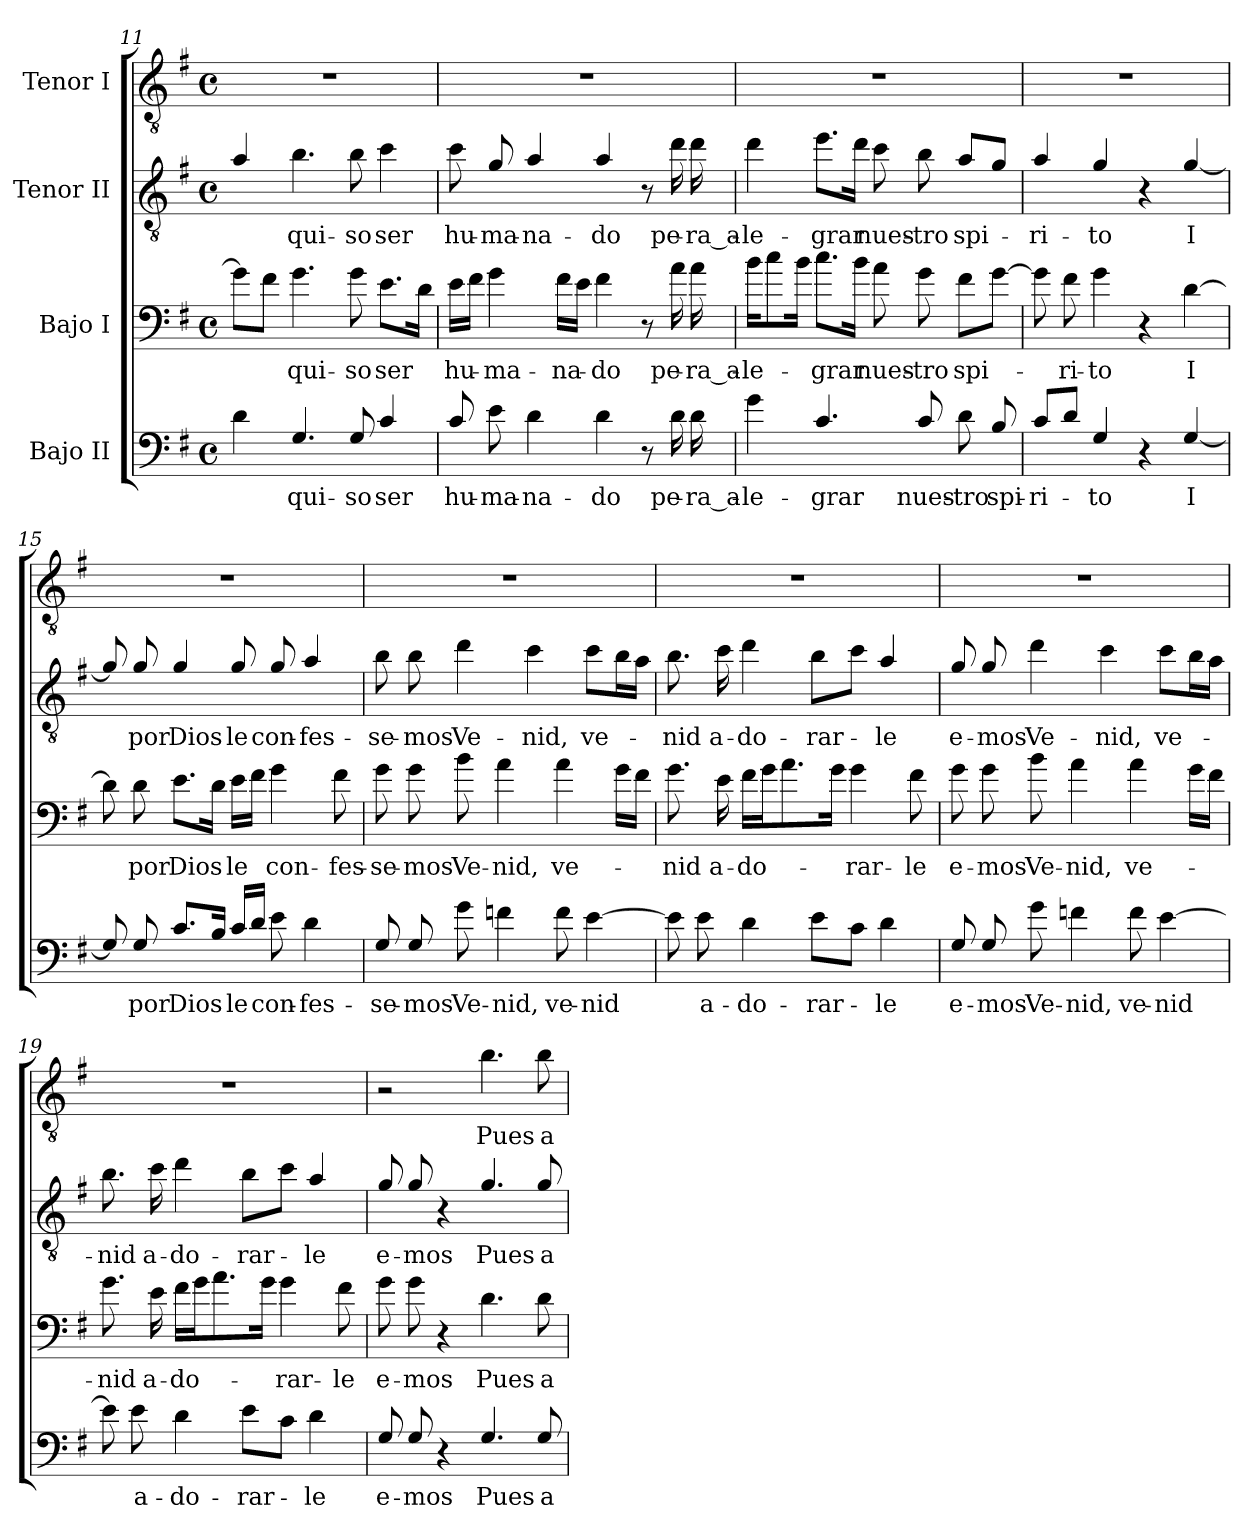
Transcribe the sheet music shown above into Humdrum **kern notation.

**kern	**text	**kern	**text	**kern	**text	**kern	**text
*part4	*part4	*part3	*part3	*part2	*part2	*part1	*part1
*staff4	*staff4	*staff3	*staff3	*staff2	*staff2	*staff1	*staff1
*I"Bajo II	*	*I"Bajo I	*	*I"Tenor II	*	*I"Tenor I	*
*clefF4	*	*clefF4	*	*clefGv2	*	*clefGv2	*
*ITrd8c14	*	*ITrd8c14	*	*ITrd8c14	*	*ITrd8c14	*
*k[f#]	*	*k[f#]	*	*k[f#]	*	*k[f#]	*
*G:	*	*G:	*	*G:	*	*G:	*
*M4/4	*	*M4/4	*	*M4/4	*	*M4/4	*
*met(c)	*	*met(c)	*	*met(c)	*	*met(c)	*
=11	=11	=11	=11	=11	=11	=11	=11
4D\	.	8G\L]	.	4A/	.	1r	.
.	.	8F#\J	.	.	.	.	.
!	!LO:LY:b	!	!LO:LY:b	!	!LO:LY:b	!	!
4.GG/	qui-	4.G\	qui-	4.B\	qui-	.	.
!	!LO:LY:b	!	!LO:LY:b	!	!LO:LY:b	!	!
8GG/	-so	8G\	-so	8B\	-so	.	.
!	!LO:LY:b	!	!LO:LY:b	!	!LO:LY:b	!	!
4C/	ser	8.E\L	ser	4c\	ser	.	.
.	.	16D\Jk	.	.	.	.	.
=12	=12	=12	=12	=12	=12	=12	=12
!	!LO:LY:b	!	!LO:LY:b	!	!LO:LY:b	!	!
8C/	hu-	16E\LL	hu-	8c\	hu-	1r	.
.	.	16F#\JJ	.	.	.	.	.
!	!LO:LY:b	!	!LO:LY:b	!	!LO:LY:b	!	!
8E\	-ma-	4G\	-ma-	8G/	-ma-	.	.
!	!LO:LY:b	!	!	!	!LO:LY:b	!	!
4D\	-na-	.	.	4A/	-na-	.	.
!	!	!	!LO:LY:b	!	!	!	!
.	.	16F#\LL	-na-	.	.	.	.
.	.	16E\JJ	.	.	.	.	.
!	!LO:LY:b	!	!LO:LY:b	!	!LO:LY:b	!	!
4D\	-do	4F#\	-do	4A/	-do	.	.
8r	.	8r	.	8r	.	.	.
!	!LO:LY:b	!	!LO:LY:b	!	!LO:LY:b	!	!
16D\	pe-	16A\	pe-	16d\	pe-	.	.
!	!LO:LY:b	!	!LO:LY:b	!	!LO:LY:b	!	!
16D\	-ra_a-	16A\	-ra_a-	16d\	-ra_a-	.	.
!!LO:LB:g=z
=13	=13	=13	=13	=13	=13	=13	=13
!	!LO:LY:b	!	!LO:LY:b	!	!LO:LY:b	!	!
4G\	-le-	16B\KL	-le-	4d\	-le-	1r	.
.	.	8c\	.	.	.	.	.
.	.	16B\Jk	.	.	.	.	.
!	!LO:LY:b	!	!LO:LY:b	!	!LO:LY:b	!	!
4.C/	-grar	8.c\L	-grar	8.e\L	-grar	.	.
.	.	16B\Jk	.	16d\Jk	.	.	.
!	!	!	!LO:LY:b	!	!LO:LY:b	!	!
.	.	8A\	nues-	8c\	nues-	.	.
!	!LO:LY:b	!	!LO:LY:b	!	!LO:LY:b	!	!
8C/	nues-	8G\	-tro	8B\	-tro	.	.
!	!LO:LY:b	!	!LO:LY:b	!	!LO:LY:b	!	!
8D\	-tro	8F#\L	spi-	8A/L	spi-	.	.
!	!LO:LY:b	!	!	!	!	!	!
8BB/	spi-	[8G\J	.	8G/J	.	.	.
=14	=14	=14	=14	=14	=14	=14	=14
!	!LO:LY:b	!	!	!	!LO:LY:b	!	!
8C/L	-ri-	8G\]	.	4A/	-ri-	1r	.
!	!	!	!LO:LY:b	!	!	!	!
8D/J	.	8F#\	-ri-	.	.	.	.
!	!LO:LY:b	!	!LO:LY:b	!	!LO:LY:b	!	!
4GG/	-to	4G\	-to	4G/	-to	.	.
4r	.	4r	.	4r	.	.	.
!	!LO:LY:b	!	!LO:LY:b	!	!LO:LY:b	!	!
[4GG/	I	[4D\	I	[4G/	I	.	.
=15	=15	=15	=15	=15	=15	=15	=15
8GG/]	.	8D\]	.	8G/]	.	1r	.
!	!LO:LY:b	!	!LO:LY:b	!	!LO:LY:b	!	!
8GG/	por	8D\	por	8G/	por	.	.
!	!LO:LY:b	!	!LO:LY:b	!	!LO:LY:b	!	!
8.C/L	Dios	8.E\L	Dios	4G/	Dios	.	.
16BB/Jk	.	16D\Jk	.	.	.	.	.
!	!LO:LY:b	!	!LO:LY:b	!	!LO:LY:b	!	!
16C/LL	le	16E\LL	le	8G/	le	.	.
16D/JJ	.	16F#\JJ	.	.	.	.	.
!	!LO:LY:b	!	!LO:LY:b	!	!LO:LY:b	!	!
8E\	con-	4G\	con-	8G/	con-	.	.
!	!LO:LY:b	!	!	!	!LO:LY:b	!	!
4D\	-fes-	.	.	4A/	-fes-	.	.
!	!	!	!LO:LY:b	!	!	!	!
.	.	8F#\	-fes-	.	.	.	.
=16	=16	=16	=16	=16	=16	=16	=16
!	!LO:LY:b	!	!LO:LY:b	!	!LO:LY:b	!	!
8GG/	-se-	8G\	-se-	8B\	-se-	1r	.
!	!LO:LY:b	!	!LO:LY:b	!	!LO:LY:b	!	!
8GG/	-mos	8G\	-mos	8B\	-mos	.	.
!	!LO:LY:b	!	!LO:LY:b	!	!LO:LY:b	!	!
8G\	Ve-	8B\	Ve-	4d\	Ve-	.	.
!	!LO:LY:b	!	!LO:LY:b	!	!	!	!
4Fn\	-nid,	4A\	-nid,	.	.	.	.
!	!	!	!	!	!LO:LY:b	!	!
.	.	.	.	4c\	-nid,	.	.
!	!LO:LY:b	!	!LO:LY:b	!	!	!	!
8F\	ve-	4A\	ve-	.	.	.	.
!	!LO:LY:b	!	!	!	!LO:LY:b	!	!
[4E\	-nid	.	.	8c\L	ve-	.	.
.	.	16G\LL	.	16B\L	.	.	.
.	.	16F#\JJ	.	16A\JJ	.	.	.
!!LO:PB:g=z
=17	=17	=17	=17	=17	=17	=17	=17
!	!	!	!LO:LY:b	!	!LO:LY:b	!	!
8E\]	.	8.G\	-nid	8.B\	-nid	1r	.
!	!LO:LY:b	!	!	!	!	!	!
8E\	a-	.	.	.	.	.	.
!	!	!	!LO:LY:b	!	!LO:LY:b	!	!
.	.	16E\	a-	16c\	a-	.	.
!	!LO:LY:b	!	!LO:LY:b	!	!LO:LY:b	!	!
4D\	-do-	16F#\LL	-do-	4d\	-do-	.	.
.	.	16G\J	.	.	.	.	.
.	.	8.A\	.	.	.	.	.
!	!LO:LY:b	!	!	!	!LO:LY:b	!	!
8E\L	-rar-	.	.	8B\L	-rar-	.	.
.	.	16G\Jk	.	.	.	.	.
!	!	!	!LO:LY:b	!	!	!	!
8C\J	.	4G\	-rar-	8c\J	.	.	.
!	!LO:LY:b	!	!	!	!LO:LY:b	!	!
4D\	-le	.	.	4A/	-le	.	.
!	!	!	!LO:LY:b	!	!	!	!
.	.	8F#\	-le	.	.	.	.
=18	=18	=18	=18	=18	=18	=18	=18
!	!LO:LY:b	!	!LO:LY:b	!	!LO:LY:b	!	!
8GG/	e-	8G\	e-	8G/	e-	1r	.
!	!LO:LY:b	!	!LO:LY:b	!	!LO:LY:b	!	!
8GG/	-mos	8G\	-mos	8G/	-mos	.	.
!	!LO:LY:b	!	!LO:LY:b	!	!LO:LY:b	!	!
8G\	Ve-	8B\	Ve-	4d\	Ve-	.	.
!	!LO:LY:b	!	!LO:LY:b	!	!	!	!
4Fn\	-nid,	4A\	-nid,	.	.	.	.
!	!	!	!	!	!LO:LY:b	!	!
.	.	.	.	4c\	-nid,	.	.
!	!LO:LY:b	!	!LO:LY:b	!	!	!	!
8F\	ve-	4A\	ve-	.	.	.	.
!	!LO:LY:b	!	!	!	!LO:LY:b	!	!
[4E\	-nid	.	.	8c\L	ve-	.	.
.	.	16G\LL	.	16B\L	.	.	.
.	.	16F#\JJ	.	16A\JJ	.	.	.
=19	=19	=19	=19	=19	=19	=19	=19
!	!	!	!LO:LY:b	!	!LO:LY:b	!	!
8E\]	.	8.G\	-nid	8.B\	-nid	1r	.
!	!LO:LY:b	!	!	!	!	!	!
8E\	a-	.	.	.	.	.	.
!	!	!	!LO:LY:b	!	!LO:LY:b	!	!
.	.	16E\	a-	16c\	a-	.	.
!	!LO:LY:b	!	!LO:LY:b	!	!LO:LY:b	!	!
4D\	-do-	16F#\LL	-do-	4d\	-do-	.	.
.	.	16G\J	.	.	.	.	.
.	.	8.A\	.	.	.	.	.
!	!LO:LY:b	!	!	!	!LO:LY:b	!	!
8E\L	-rar-	.	.	8B\L	-rar-	.	.
.	.	16G\Jk	.	.	.	.	.
!	!	!	!LO:LY:b	!	!	!	!
8C\J	.	4G\	-rar-	8c\J	.	.	.
!	!LO:LY:b	!	!	!	!LO:LY:b	!	!
4D\	-le	.	.	4A/	-le	.	.
!	!	!	!LO:LY:b	!	!	!	!
.	.	8F#\	-le	.	.	.	.
=20	=20	=20	=20	=20	=20	=20	=20
!	!LO:LY:b	!	!LO:LY:b	!	!LO:LY:b	!	!
8GG/	e-	8G\	e-	8G/	e-	2r	.
!	!LO:LY:b	!	!LO:LY:b	!	!LO:LY:b	!	!
8GG/	-mos	8G\	-mos	8G/	-mos	.	.
4r	.	4r	.	4r	.	.	.
!	!LO:LY:b	!	!LO:LY:b	!	!LO:LY:b	!	!LO:LY:b
4.GG/	Pues	4.D\	Pues	4.G/	Pues	4.B\	Pues
!	!LO:LY:b	!	!LO:LY:b	!	!LO:LY:b	!	!LO:LY:b
8GG/	a	8D\	a	8G/	a	8B\	a
=	=	=	=	=	=	=	=
*-	*-	*-	*-	*-	*-	*-	*-
